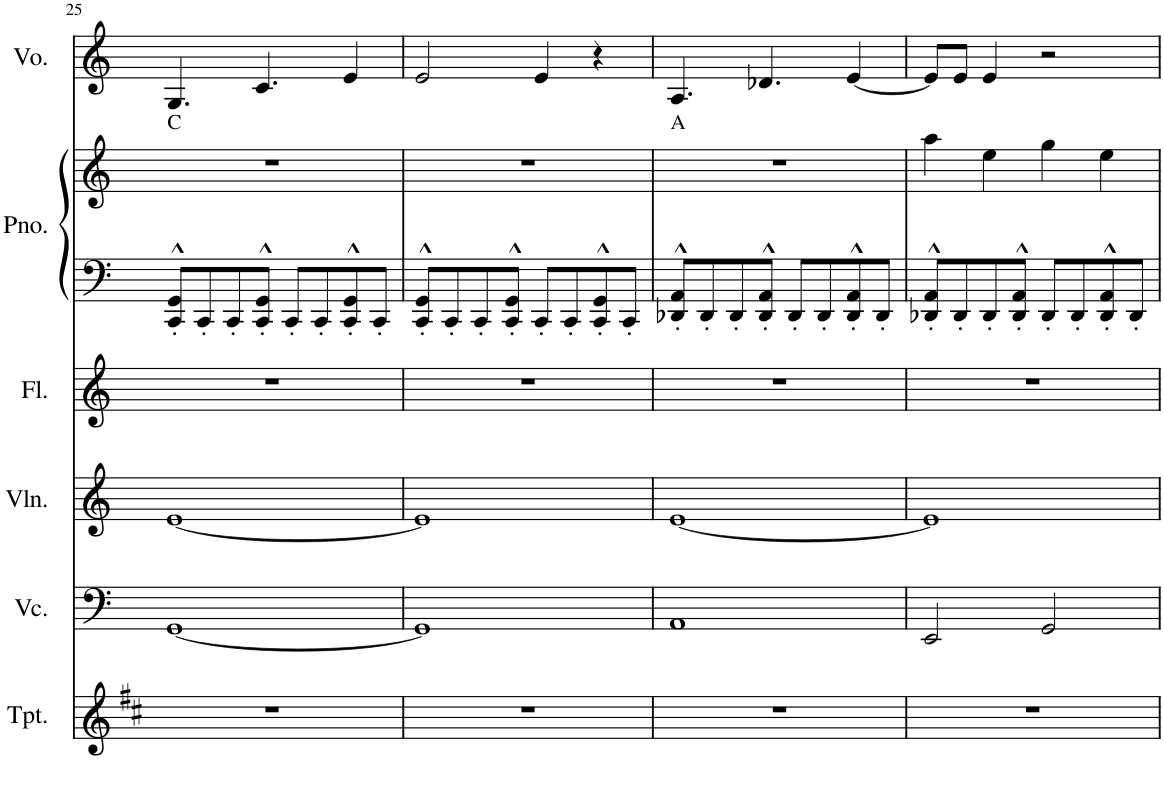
**kern	**kern	**kern	**kern	**kern	**kern	**kern
*part6	*part5	*part4	*part3	*part2	*part2	*part1
*staff7	*staff6	*staff5	*staff4	*staff3	*staff2	*staff1
*I"Trumpet	*I"Violoncello	*I"Violin	*I"Flute	*I"Piano	*	*I"Voice
*I'Tpt.	*I'Vc.	*I'Vln.	*I'Fl.	*I'Pno.	*	*I'Vo.
!!LO:PB:g=z
*clefG2	*clefF4	*clefG2	*clefG2	*clefF4	*clefG2	*clefG2
*Trd1c2	*	*	*	*	*	*
*k[f#c#]	*k[]	*k[]	*k[]	*k[]	*k[]	*k[]
*M4/4	*M4/4	*M4/4	*M4/4	*M4/4	*M4/4	*M4/4
=25	=25	=25	=25	=25	=25	=25
!	!	!	!	!	!LO:TX:a:t=C	!
1r	[1GG	[1e	1r	8CC/'^^ 8GG/'^^L	1r	4.G/
.	.	.	.	8CC'/	.	.
.	.	.	.	8CC'/	.	.
.	.	.	.	8CC/'^^ 8GG/'^^J	.	4.c/
.	.	.	.	8CC'/L	.	.
.	.	.	.	8CC'/	.	.
.	.	.	.	8CC/'^^ 8GG/'^^	.	4e/
.	.	.	.	8CC'/J	.	.
=26	=26	=26	=26	=26	=26	=26
1r	1GG]	1e]	1r	8CC/'^^ 8GG/'^^L	1r	2e/
.	.	.	.	8CC'/	.	.
.	.	.	.	8CC'/	.	.
.	.	.	.	8CC/'^^ 8GG/'^^J	.	.
.	.	.	.	8CC'/L	.	4e/
.	.	.	.	8CC'/	.	.
.	.	.	.	8CC/'^^ 8GG/'^^	.	4r
.	.	.	.	8CC'/J	.	.
=27	=27	=27	=27	=27	=27	=27
!	!	!	!	!	!LO:TX:a:t=A	!
1r	1AA	[1e	1r	8DD-X/'^^ 8AA/'^^L	1r	4.A/
.	.	.	.	8DD-'/	.	.
.	.	.	.	8DD-'/	.	.
.	.	.	.	8DD-/'^^ 8AA/'^^J	.	4.d-X/
.	.	.	.	8DD-'/L	.	.
.	.	.	.	8DD-'/	.	.
.	.	.	.	8DD-/'^^ 8AA/'^^	.	[4e/
.	.	.	.	8DD-'/J	.	.
=28	=28	=28	=28	=28	=28	=28
1r	2EE/	1e]	1r	8DD-X/'^^ 8AA/'^^L	4aa\	8e/L]
.	.	.	.	8DD-'/	.	8e/J
.	.	.	.	8DD-'/	4ee\	4e/
.	.	.	.	8DD-/'^^ 8AA/'^^J	.	.
.	2GG/	.	.	8DD-'/L	4gg\	2r
.	.	.	.	8DD-'/	.	.
.	.	.	.	8DD-/'^^ 8AA/'^^	4ee\	.
.	.	.	.	8DD-'/J	.	.
=	=	=	=	=	=	=
*-	*-	*-	*-	*-	*-	*-
